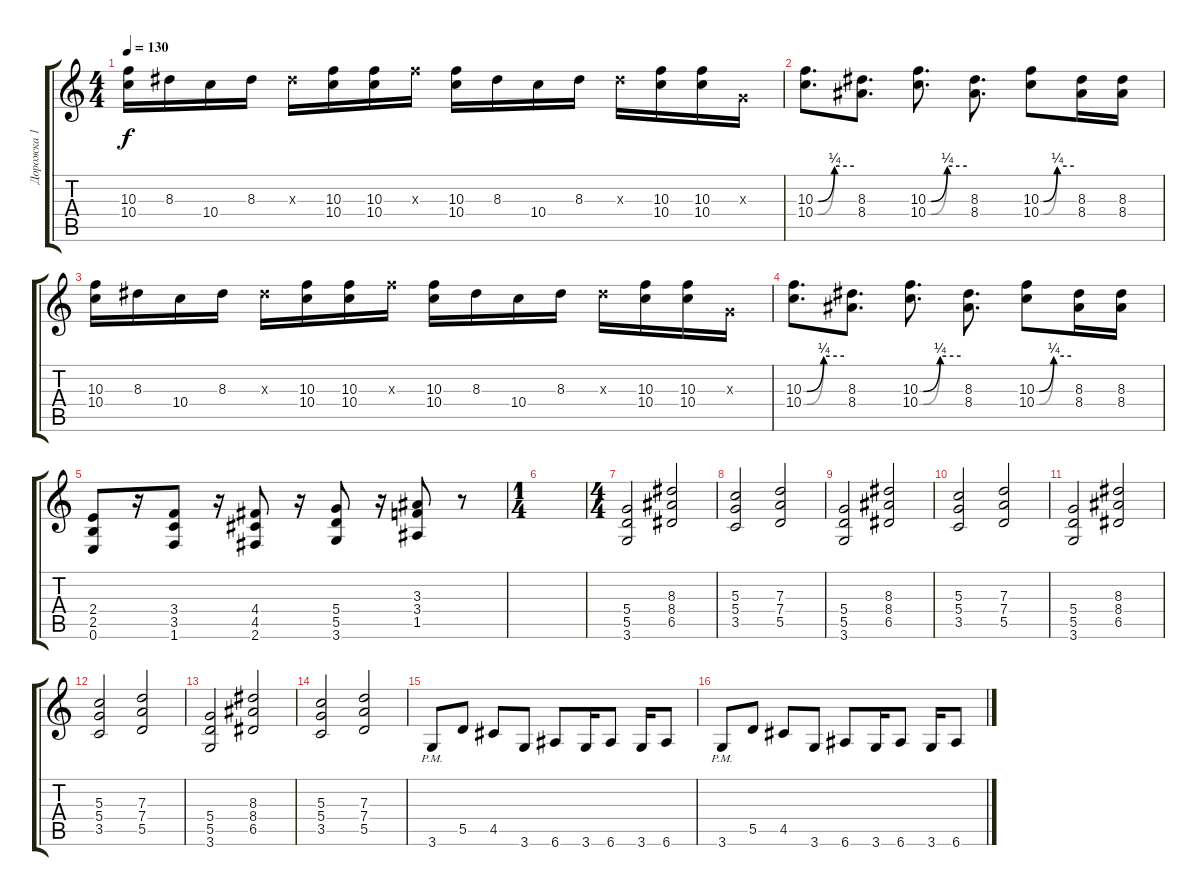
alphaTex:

\track ("Дорожка 1" "Дорожка 1") {instrument distortionguitar}
\staff {score tabs}
\tuning (E4 B3 G3 D3 A2 E2) {hide}
\ts (4 4)
\tempo 130
\clef g2
\ks c
(10.3 10.4).16{dy f} 8.3.16 10.4.16 8.3.16 8.3{x}.16 (10.3 10.4).16 (10.3 10.4).16 10.3{x}.16 (10.3 10.4).16 8.3.16 10.4.16 8.3.16 8.3{x}.16 (10.3 10.4).16 (10.3 10.4).16 0.3{x}.16 |
(10.3{be (custom 0 0 5 0 30 1 60 1)} 10.4{be (custom 0 0 5 0 30 1 60 1)}).8{d} (8.3 8.4).8{d} (10.3{be (custom 0 0 5 0 30 1 60 1)} 10.4{be (custom 0 0 5 0 30 1 60 1)}).8{d} (8.3 8.4).8{d} (10.3{be (custom 0 0 5 0 30 1 60 1)} 10.4{be (custom 0 0 5 0 30 1 60 1)}).8 (8.3 8.4).16 (8.3 8.4).16 |
(10.3 10.4).16 8.3.16 10.4.16 8.3.16 8.3{x}.16 (10.3 10.4).16 (10.3 10.4).16 10.3{x}.16 (10.3 10.4).16 8.3.16 10.4.16 8.3.16 8.3{x}.16 (10.3 10.4).16 (10.3 10.4).16 0.3{x}.16 |
(10.3{be (custom 0 0 5 0 30 1 60 1)} 10.4{be (custom 0 0 5 0 30 1 60 1)}).8{d} (8.3 8.4).8{d} (10.3{be (custom 0 0 5 0 30 1 60 1)} 10.4{be (custom 0 0 5 0 30 1 60 1)}).8{d} (8.3 8.4).8{d} (10.3{be (custom 0 0 5 0 30 1 60 1)} 10.4{be (custom 0 0 5 0 30 1 60 1)}).8 (8.3 8.4).16 (8.3 8.4).16 |
(2.4 2.5 0.6).8 r.16 (3.4 3.5 1.6).8 r.16 (4.4 4.5 2.6).8 r.16 (5.4 5.5 3.6).8 r.16 (3.3 3.4 1.5).8 r.8 |
\ts (1 4)
|
\ts (4 4)
(5.4 5.5 3.6).2 (8.3 8.4 6.5).2 |
(5.3 5.4 3.5).2 (7.3 7.4 5.5).2 |
(5.4 5.5 3.6).2 (8.3 8.4 6.5).2 |
(5.3 5.4 3.5).2 (7.3 7.4 5.5).2 |
(5.4 5.5 3.6).2 (8.3 8.4 6.5).2 |
(5.3 5.4 3.5).2 (7.3 7.4 5.5).2 |
(5.4 5.5 3.6).2 (8.3 8.4 6.5).2 |
(5.3 5.4 3.5).2 (7.3 7.4 5.5).2 |
3.6{pm}.8 5.5.8 4.5.8 3.6.8 6.6.8 3.6.16 6.6.8 3.6.16 6.6.8 |
3.6{pm}.8 5.5.8 4.5.8 3.6.8 6.6.8 3.6.16 6.6.8 3.6.16 6.6.8
